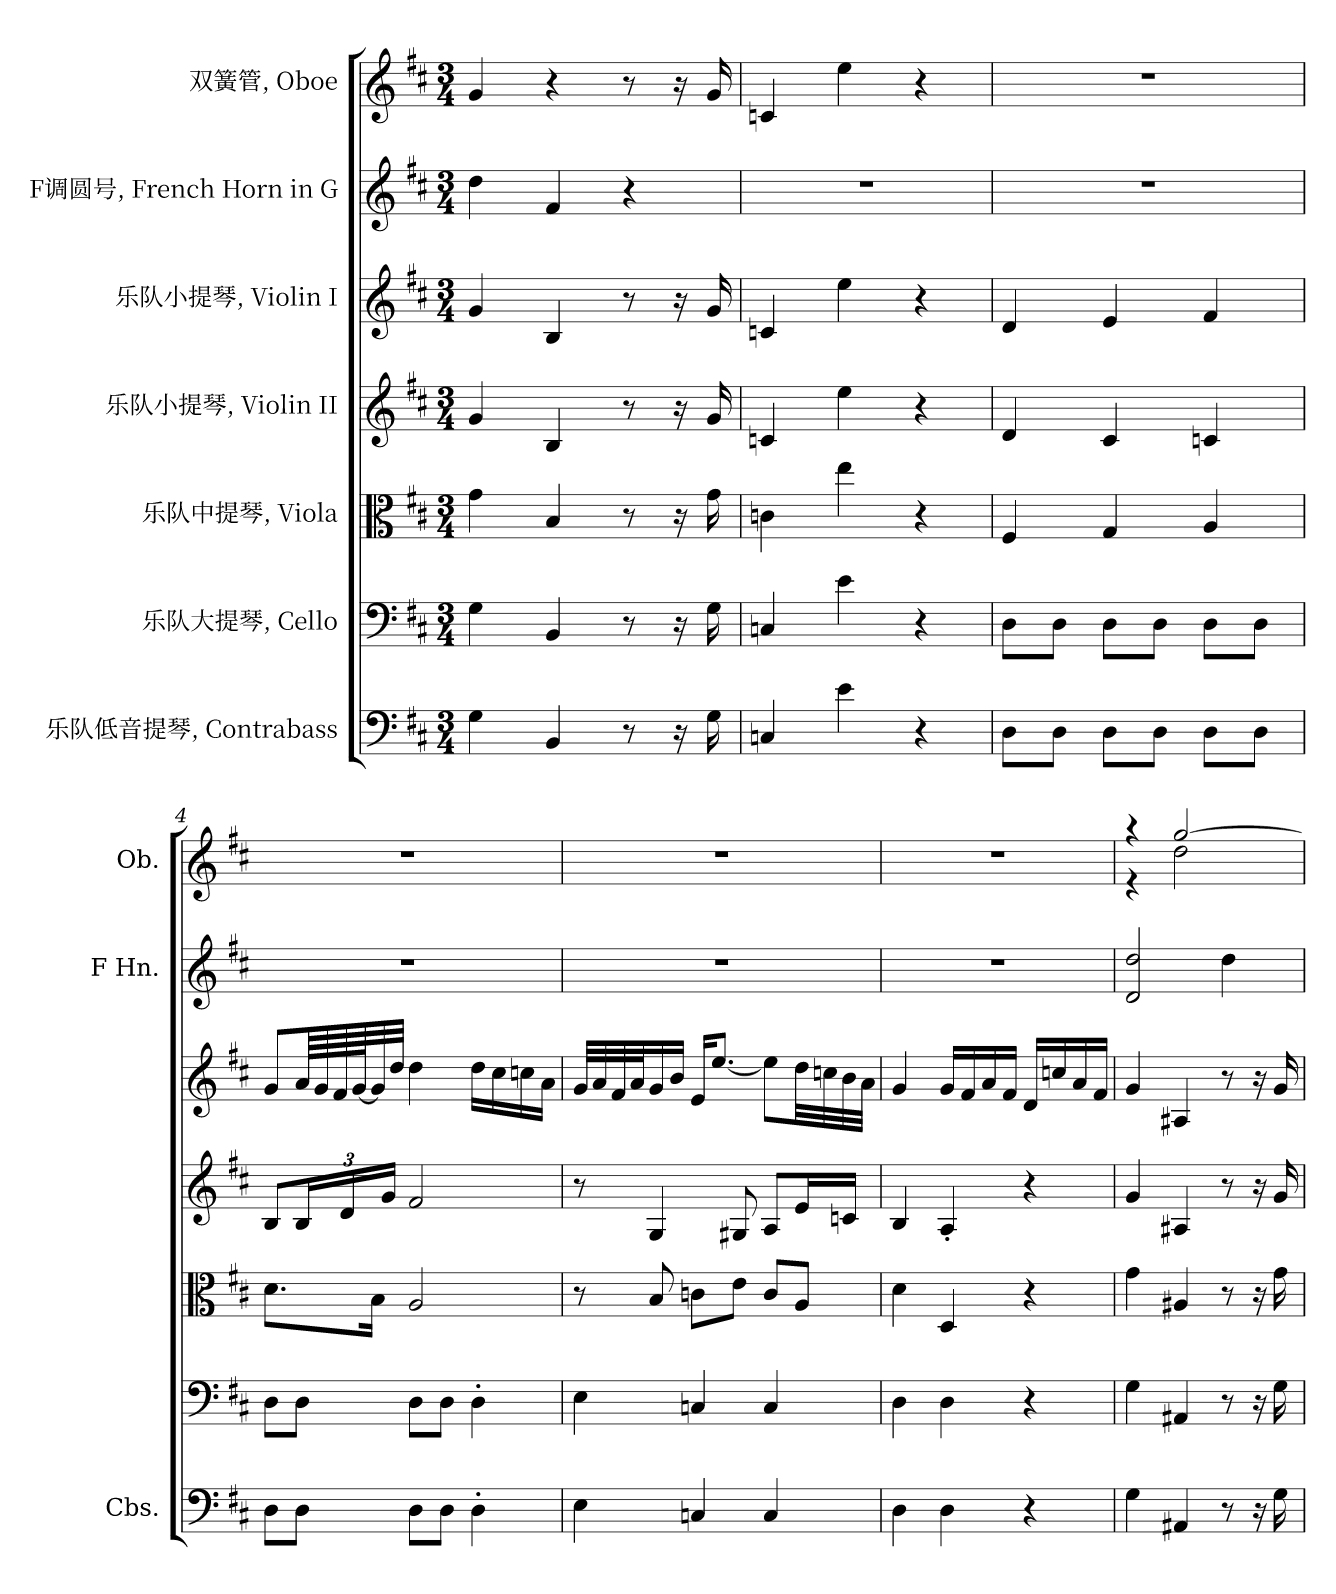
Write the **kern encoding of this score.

**kern	**kern	**kern	**kern	**kern	**kern	**kern
*part7	*part6	*part5	*part4	*part3	*part2	*part1
*staff7	*staff6	*staff5	*staff4	*staff3	*staff2	*staff1
*I"乐队低音提琴, Contrabass	*I"乐队大提琴, Cello	*I"乐队中提琴, Viola	*I"乐队小提琴, Violin II	*I"乐队小提琴, Violin I	*I"F调圆号, French Horn in G	*I"双簧管, Oboe
*I'Cbs.	*	*	*	*	*I'F Hn.	*I'Ob.
*clefF4	*clefF4	*clefC3	*clefG2	*clefG2	*clefG2	*clefG2
*ITrd7c12	*	*	*	*	*ITrd4c7	*
*k[f#c#]	*k[f#c#]	*k[f#c#]	*k[f#c#]	*k[f#c#]	*k[f#]	*k[f#c#]
*M3/4	*M3/4	*M3/4	*M3/4	*M3/4	*M3/4	*M3/4
*MM36	*MM36	*MM36	*MM36	*MM36	*MM36	*MM36
=1	=1	=1	=1	=1	=1	=1
4GG\	4G\	4g\	4g/	4g/	4g\	4g/
4BBB/	4BB/	4B/	4B/	4B/	4B/	4r
8r	8r	8r	8r	8r	4r	8r
16r	16r	16r	16r	16r	.	16r
16GG\	16G\	16g\	16g/	16g/	.	16g/
=2	=2	=2	=2	=2	=2	=2
4CCn/	4Cn/	4cn\	4cn/	4cn/	2.r	4cn/
4E\	4e\	4ee\	4ee\	4ee\	.	4ee\
4r	4r	4r	4r	4r	.	4r
=3	=3	=3	=3	=3	=3	=3
8DD\L	8D\L	4F#/	4d/	4d/	2.r	2.r
8DD\J	8D\J	.	.	.	.	.
8DD\L	8D\L	4G/	4c#/	4e/	.	.
8DD\J	8D\J	.	.	.	.	.
8DD\L	8D\L	4A/	4cn/	4f#/	.	.
8DD\J	8D\J	.	.	.	.	.
=4	=4	=4	=4	=4	=4	=4
8DD\L	8D\L	8.d\L	8B/L	8g/L	2.r	2.r
*	*	*	*Xbrackettup	*	*	*
8DD\J	8D\J	.	24B/L	64a/LLL	.	.
.	.	.	.	64g/	.	.
.	.	.	.	64f#/	.	.
.	.	.	24d/	.	.	.
.	.	.	.	[64g/J	.	.
.	.	16B\Jk	.	32g/]	.	.
.	.	.	24g/JJ	.	.	.
.	.	.	.	32dd/JJJ	.	.
8DD\L	8D\L	2A/	2f#/	4dd\	.	.
8DD\J	8D\J	.	.	.	.	.
4DD'\	4D'\	.	.	16dd\LL	.	.
.	.	.	.	16cc#\	.	.
.	.	.	.	16ccn\	.	.
.	.	.	.	16a\JJ	.	.
!!LO:PB:g=z
=5	=5	=5	=5	=5	=5	=5
4EE\	4E\	8r	8r	32g/LLL	2.r	2.r
.	.	.	.	32a/	.	.
.	.	.	.	32f#/	.	.
.	.	.	.	32a/J	.	.
.	.	8B/	4G/	16g/	.	.
.	.	.	.	16b/JJ	.	.
4CCn/	4Cn/	8cn\L	.	16e/KL	.	.
.	.	.	.	[8.ee/J	.	.
.	.	8e\J	8G#X/	.	.	.
4CC/	4C/	8c/L	8A/L	8ee\L]	.	.
.	.	8A/J	16e/L	32dd\LL	.	.
.	.	.	.	32ccn\	.	.
.	.	.	16cn/JJ	32b\	.	.
.	.	.	.	32a\JJJ	.	.
=6	=6	=6	=6	=6	=6	=6
4DD\	4D\	4d\	4B/	4g/	2.r	2.r
4DD\	4D\	4D/	4A'/	16g/LL	.	.
.	.	.	.	16f#/	.	.
.	.	.	.	16a/	.	.
.	.	.	.	16f#/JJ	.	.
4r	4r	4r	4r	16d/LL	.	.
.	.	.	.	16ccn/	.	.
.	.	.	.	16a/	.	.
.	.	.	.	16f#/JJ	.	.
=7	=7	=7	=7	=7	=7	=7
*	*	*	*	*	*	*^
4GG\	4G\	4g\	4g/	4g/	2G/ 2g/	4r	4r
4AAA#X/	4AA#X/	4A#X/	4A#X/	4A#X/	.	[2gg/	2dd\
8r	8r	8r	8r	8r	4g\	.	.
16r	16r	16r	16r	16r	.	.	.
16GG\	16G\	16g\	16g/	16g/	.	.	.
*	*	*	*	*	*	*v	*v
=	=	=	=	=	=	=
*-	*-	*-	*-	*-	*-	*-
